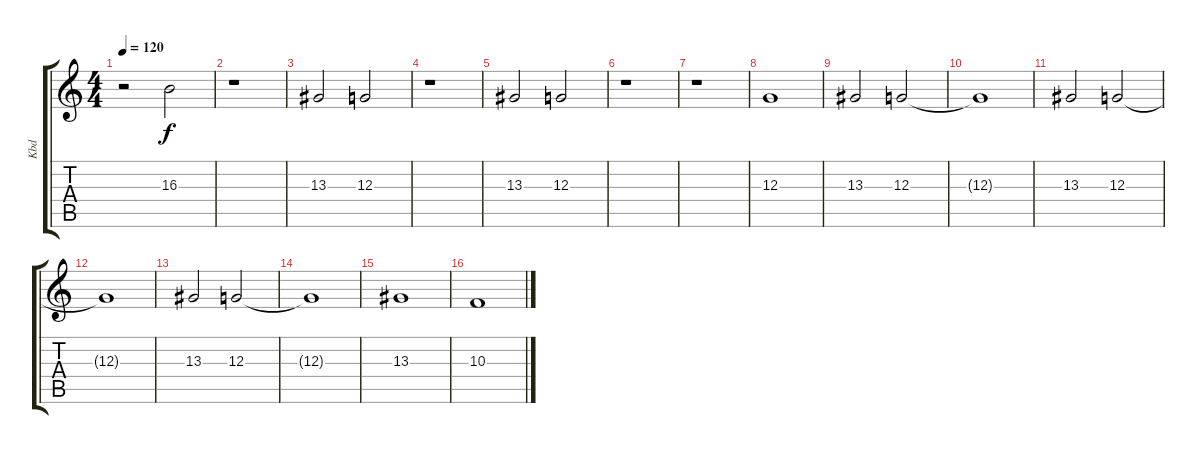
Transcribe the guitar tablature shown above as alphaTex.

\track ("Kbd" "Kbd") {instrument synthvoice}
\staff {score tabs}
\tuning (E4 B3 G3 D3 A2 E2) {hide}
\ts (4 4)
\tempo 120
\clef g2
\ks c
r.2{dy f} 16.3.2 |
r.1 |
13.3.2 12.3.2 |
r.1 |
13.3.2 12.3.2 |
r.1 |
r.1 |
12.3.1 |
13.3.2 12.3.2 |
12.3{t}.1 |
13.3.2 12.3.2 |
12.3{t}.1 |
13.3.2 12.3.2 |
12.3{t}.1 |
13.3.1 |
10.3.1
